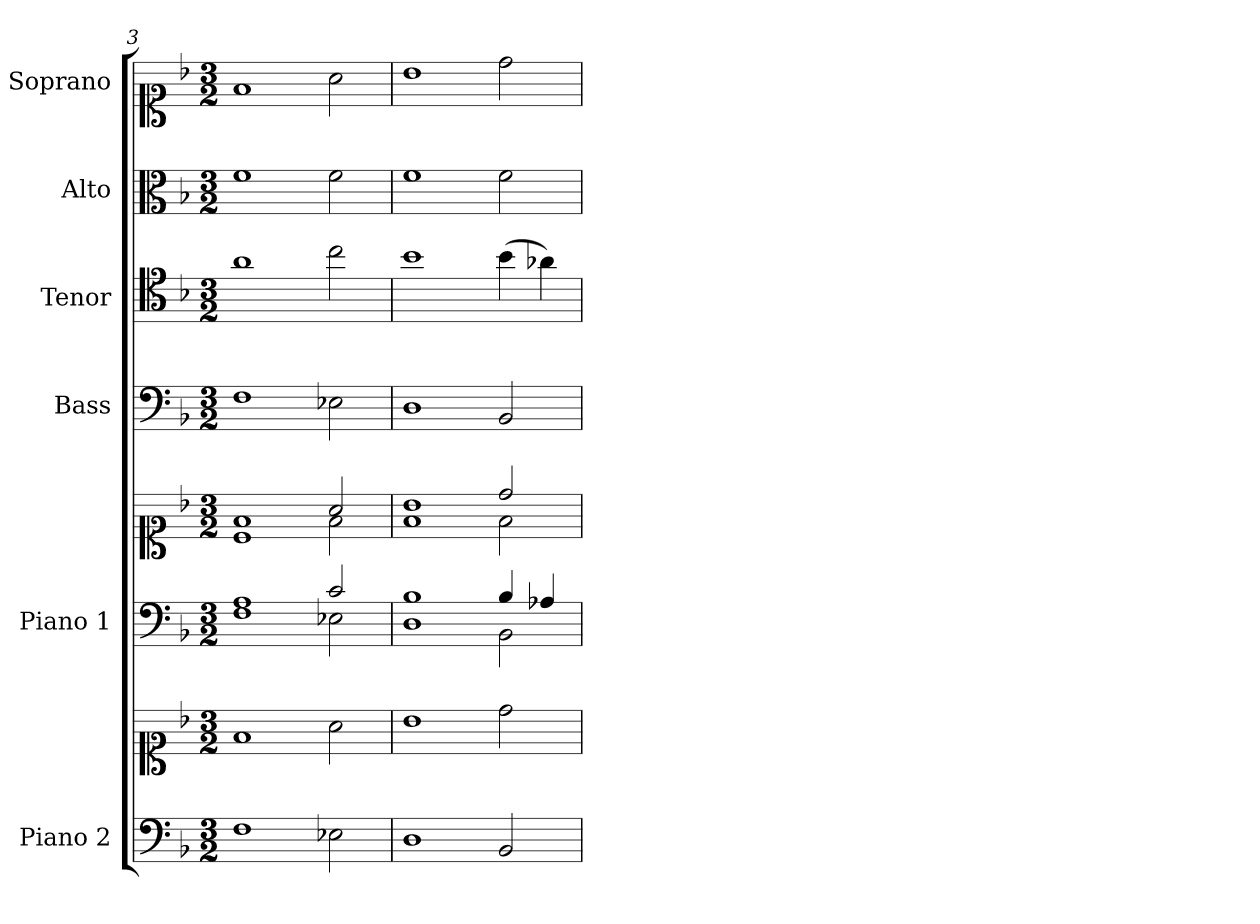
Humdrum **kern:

**kern	**kern	**kern	**kern	**kern	**kern	**kern	**kern
*part6	*part6	*part5	*part5	*part4	*part3	*part2	*part1
*staff8	*staff7	*staff6	*staff5	*staff4	*staff3	*staff2	*staff1
*I"Piano 2	*	*I"Piano 1	*	*I"Bass	*I"Tenor	*I"Alto	*I"Soprano
*I'Pno 2	*	*I'Pno 1	*	*I'B.	*I'T.	*I'A.	*I'S.
*clefF4	*clefC1	*clefF4	*clefC1	*clefF4	*clefC4	*clefC3	*clefC1
*	*	*	*	*	*ITrd7c12	*	*
*k[b-]	*k[b-]	*k[b-]	*k[b-]	*k[b-]	*k[b-]	*k[b-]	*k[b-]
*F:	*F:	*F:	*F:	*F:	*F:	*F:	*F:
*M3/2	*M3/2	*M3/2	*M3/2	*M3/2	*M3/2	*M3/2	*M3/2
=3	=3	=3	=3	=3	=3	=3	=3
*	*	*^	*^	*	*	*	*
1F\	1f/	1A/	1F\	1f/	1c\	1F\	1A\	1f\	1f/
2E-X\	2a\	2c/	2E-X\	2a/	2f\	2E-X\	2c\	2f\	2a\
=4	=4	=4	=4	=4	=4	=4	=4	=4	=4
1D\	1b-\	1B-/	1D\	1b-/	1f\	1D\	1B-\	1f\	1b-\
2BB-/	2dd\	4B-/	2BB-\	2dd/	2f\	2BB-/	(4B-\	2f\	2dd\
.	.	4A-X/	.	.	.	.	4A-X\)	.	.
*	*	*v	*v	*	*	*	*	*	*
*	*	*	*v	*v	*	*	*	*
=	=	=	=	=	=	=	=
*-	*-	*-	*-	*-	*-	*-	*-
